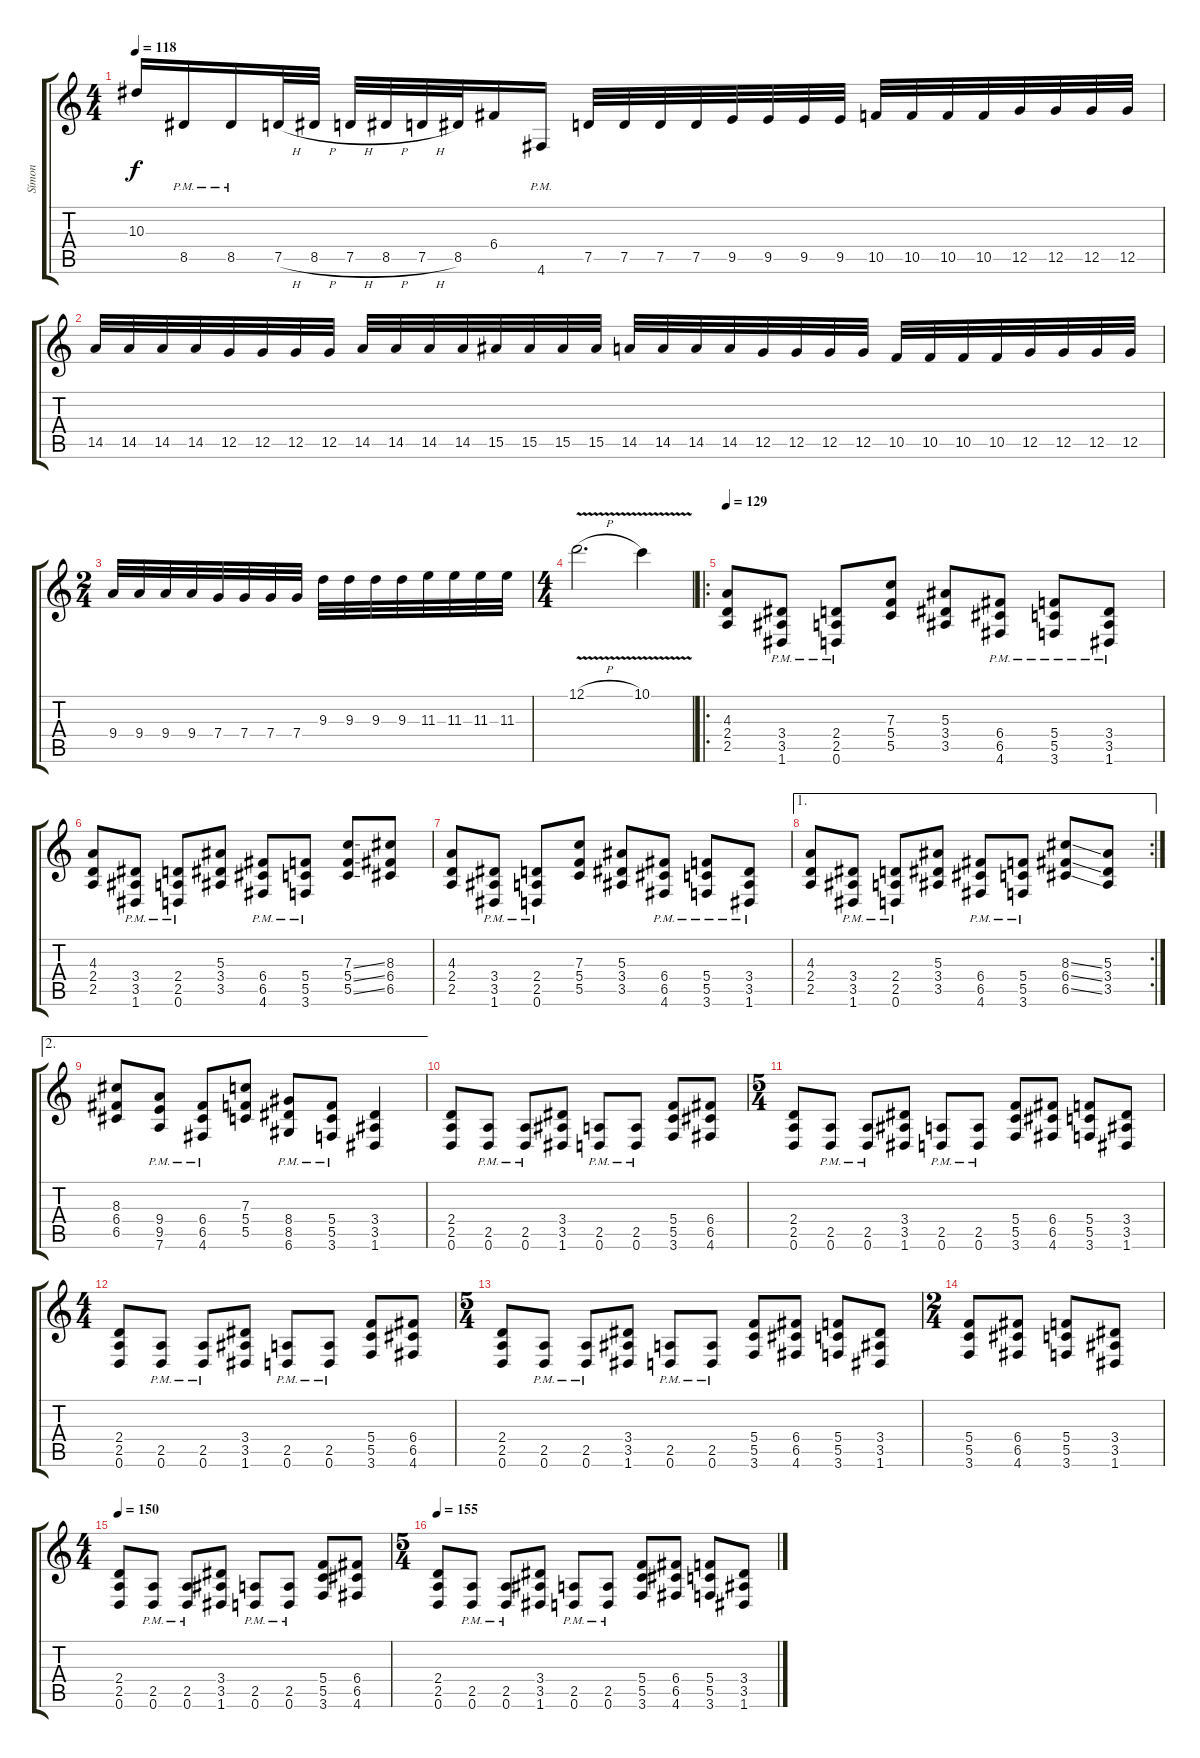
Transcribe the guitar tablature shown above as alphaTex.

\track ("Símon" "Símon") {instrument distortionguitar}
\staff {score tabs}
\tuning (D4 A3 F3 C3 G2 D2) {hide}
\ts (4 4)
\tempo 118
\clef g2
\ks c
10.3.16{dy f} 8.5{pm}.16 8.5{pm}.16 7.5{h}.32 8.5{h}.32 7.5{h}.32 8.5{h}.32 7.5{h}.32 8.5.32 6.4.16 4.6{pm}.16 7.5.32 7.5.32 7.5.32 7.5.32 9.5.32 9.5.32 9.5.32 9.5.32 10.5.32 10.5.32 10.5.32 10.5.32 12.5.32 12.5.32 12.5.32 12.5.32 |
14.5.32 14.5.32 14.5.32 14.5.32 12.5.32 12.5.32 12.5.32 12.5.32 14.5.32 14.5.32 14.5.32 14.5.32 15.5.32 15.5.32 15.5.32 15.5.32 14.5.32 14.5.32 14.5.32 14.5.32 12.5.32 12.5.32 12.5.32 12.5.32 10.5.32 10.5.32 10.5.32 10.5.32 12.5.32 12.5.32 12.5.32 12.5.32 |
\ts (2 4)
9.4.32 9.4.32 9.4.32 9.4.32 7.4.32 7.4.32 7.4.32 7.4.32 9.3.32 9.3.32 9.3.32 9.3.32 11.3.32 11.3.32 11.3.32 11.3.32 |
\ts (4 4)
12.1{v h}.2{d} 10.1{v}.4 |
\ro
\tempo 129
(4.3 2.4 2.5).8 (3.4{pm} 3.5{pm} 1.6{pm}).8 (2.4{pm} 2.5{pm} 0.6{pm}).8 (7.3 5.4 5.5).8 (5.3 3.4 3.5).8 (6.4{pm} 6.5{pm} 4.6{pm}).8 (5.4{pm} 5.5{pm} 3.6{pm}).8 (3.4{pm} 3.5{pm} 1.6{pm}).8 |
(4.3 2.4 2.5).8 (3.4{pm} 3.5{pm} 1.6{pm}).8 (2.4{pm} 2.5{pm} 0.6{pm}).8 (5.3 3.4 3.5).8 (6.4{pm} 6.5{pm} 4.6{pm}).8 (5.4{pm} 5.5{pm} 3.6{pm}).8 (7.3{ss} 5.4{ss} 5.5{ss}).8 (8.3 6.4 6.5).8 |
(4.3 2.4 2.5).8 (3.4{pm} 3.5{pm} 1.6{pm}).8 (2.4{pm} 2.5{pm} 0.6{pm}).8 (7.3 5.4 5.5).8 (5.3 3.4 3.5).8 (6.4{pm} 6.5{pm} 4.6{pm}).8 (5.4{pm} 5.5{pm} 3.6{pm}).8 (3.4{pm} 3.5{pm} 1.6{pm}).8 |
\ae 1
\rc 2
(4.3 2.4 2.5).8 (3.4{pm} 3.5{pm} 1.6{pm}).8 (2.4{pm} 2.5{pm} 0.6{pm}).8 (5.3 3.4 3.5).8 (6.4{pm} 6.5{pm} 4.6{pm}).8 (5.4{pm} 5.5{pm} 3.6{pm}).8 (8.3{ss} 6.4{ss} 6.5{ss}).8 (5.3 3.4 3.5).8 |
\ae 2
(8.3 6.4 6.5).8 (9.4{pm} 9.5{pm} 7.6{pm}).8 (6.4{pm} 6.5{pm} 4.6{pm}).8 (7.3 5.4 5.5).8 (8.4{pm} 8.5{pm} 6.6{pm}).8 (5.4{pm} 5.5{pm} 3.6{pm}).8 (3.4 3.5 1.6).4 |
(2.4 2.5 0.6).8 (2.5{pm} 0.6{pm}).8 (2.5{pm} 0.6{pm}).8 (3.4 3.5 1.6).8 (2.5{pm} 0.6{pm}).8 (2.5{pm} 0.6{pm}).8 (5.4 5.5 3.6).8 (6.4 6.5 4.6).8 |
\ts (5 4)
(2.4 2.5 0.6).8 (2.5{pm} 0.6{pm}).8 (2.5{pm} 0.6{pm}).8 (3.4 3.5 1.6).8 (2.5{pm} 0.6{pm}).8 (2.5{pm} 0.6{pm}).8 (5.4 5.5 3.6).8 (6.4 6.5 4.6).8 (5.4 5.5 3.6).8 (3.4 3.5 1.6).8 |
\ts (4 4)
(2.4 2.5 0.6).8 (2.5{pm} 0.6{pm}).8 (2.5{pm} 0.6{pm}).8 (3.4 3.5 1.6).8 (2.5{pm} 0.6{pm}).8 (2.5{pm} 0.6{pm}).8 (5.4 5.5 3.6).8 (6.4 6.5 4.6).8 |
\ts (5 4)
(2.4 2.5 0.6).8 (2.5{pm} 0.6{pm}).8 (2.5{pm} 0.6{pm}).8 (3.4 3.5 1.6).8 (2.5{pm} 0.6{pm}).8 (2.5{pm} 0.6{pm}).8 (5.4 5.5 3.6).8 (6.4 6.5 4.6).8 (5.4 5.5 3.6).8 (3.4 3.5 1.6).8 |
\ts (2 4)
(5.4 5.5 3.6).8 (6.4 6.5 4.6).8 (5.4 5.5 3.6).8 (3.4 3.5 1.6).8 |
\ts (4 4)
\tempo 150
(2.4 2.5 0.6).8 (2.5{pm} 0.6{pm}).8 (2.5{pm} 0.6{pm}).8 (3.4 3.5 1.6).8 (2.5{pm} 0.6{pm}).8 (2.5{pm} 0.6{pm}).8 (5.4 5.5 3.6).8 (6.4 6.5 4.6).8 |
\ts (5 4)
\tempo 155
(2.4 2.5 0.6).8 (2.5{pm} 0.6{pm}).8 (2.5{pm} 0.6{pm}).8 (3.4 3.5 1.6).8 (2.5{pm} 0.6{pm}).8 (2.5{pm} 0.6{pm}).8 (5.4 5.5 3.6).8 (6.4 6.5 4.6).8 (5.4 5.5 3.6).8 (3.4 3.5 1.6).8
